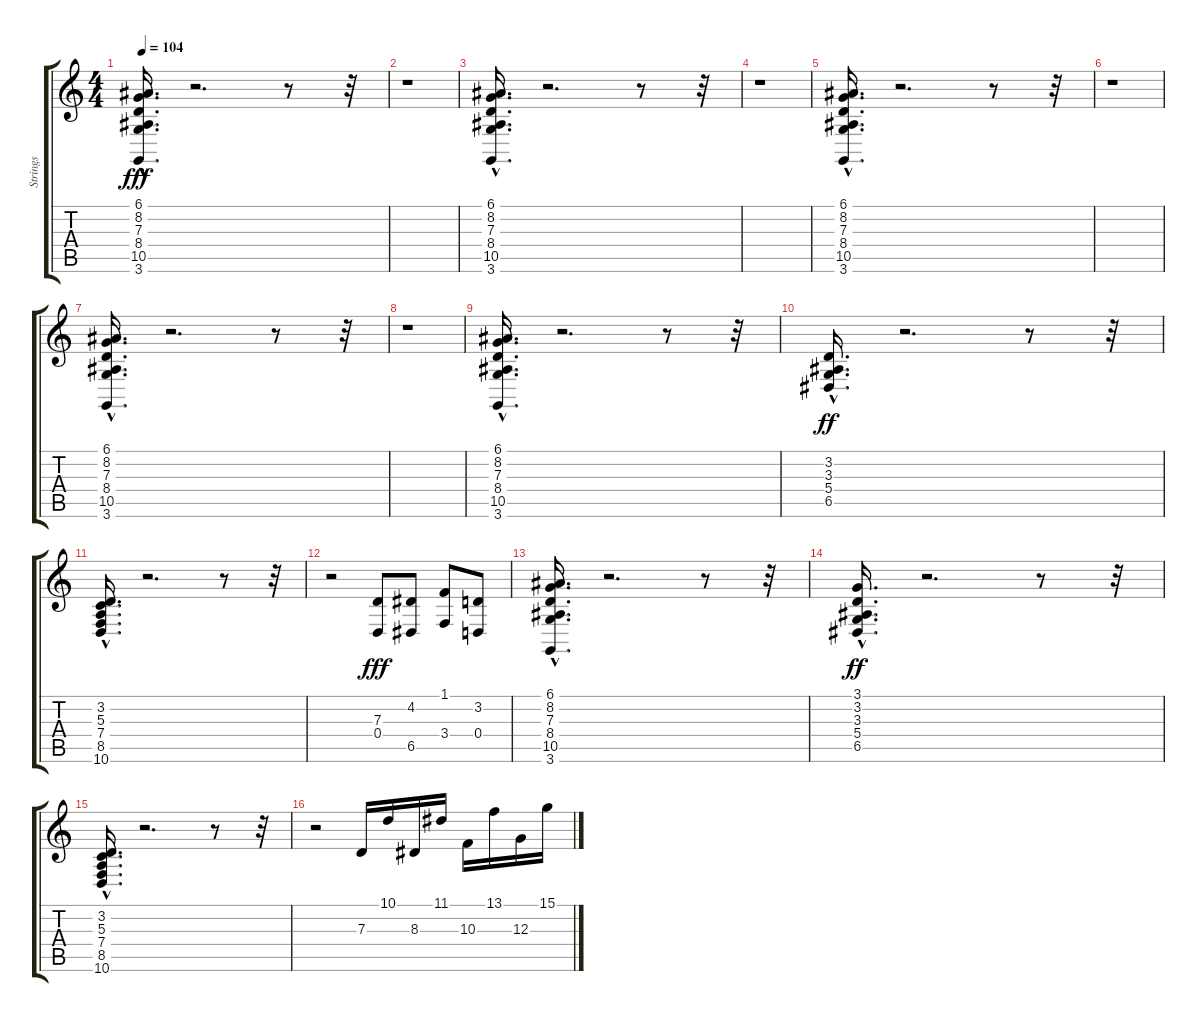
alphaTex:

\track ("Strings" "Strings") {instrument stringensemble1}
\staff {score tabs}
\tuning (E4 B3 G3 D3 A2 E2) {hide}
\ts (4 4)
\tempo 104
\clef g2
\ks c
(6.1{hac} 8.2{hac} 7.3{hac} 8.4{hac} 10.5{hac} 3.6{hac}).16{d dy fff} r.2{d} r.8 r.32 |
r.1 |
(6.1{hac} 8.2{hac} 7.3{hac} 8.4{hac} 10.5{hac} 3.6{hac}).16{d} r.2{d} r.8 r.32 |
r.1 |
(6.1{hac} 8.2{hac} 7.3{hac} 8.4{hac} 10.5{hac} 3.6{hac}).16{d} r.2{d} r.8 r.32 |
r.1 |
(6.1{hac} 8.2{hac} 7.3{hac} 8.4{hac} 10.5{hac} 3.6{hac}).16{d} r.2{d} r.8 r.32 |
r.1 |
(6.1{hac} 8.2{hac} 7.3{hac} 8.4{hac} 10.5{hac} 3.6{hac}).16{d} r.2{d} r.8 r.32 |
(3.2{hac} 3.3{hac} 5.4{hac} 6.5{hac}).16{d dy ff} r.2{d} r.8 r.32 |
(3.2{hac} 5.3{hac} 7.4{hac} 8.5{hac} 10.6{hac}).16{d} r.2{d} r.8 r.32 |
r.2 (7.3 0.4).8{dy fff} (4.2 6.5).8 (1.1 3.4).8 (3.2 0.4).8 |
(6.1{hac} 8.2{hac} 7.3{hac} 8.4{hac} 10.5{hac} 3.6{hac}).16{d} r.2{d} r.8 r.32 |
(3.1{hac} 3.2{hac} 3.3{hac} 5.4{hac} 6.5{hac}).16{d dy ff} r.2{d} r.8 r.32 |
(3.2{hac} 5.3{hac} 7.4{hac} 8.5{hac} 10.6{hac}).16{d} r.2{d} r.8 r.32 |
r.2 7.3.16 10.1.16 8.3.16 11.1.16 10.3.16 13.1.16 12.3.16 15.1.16
